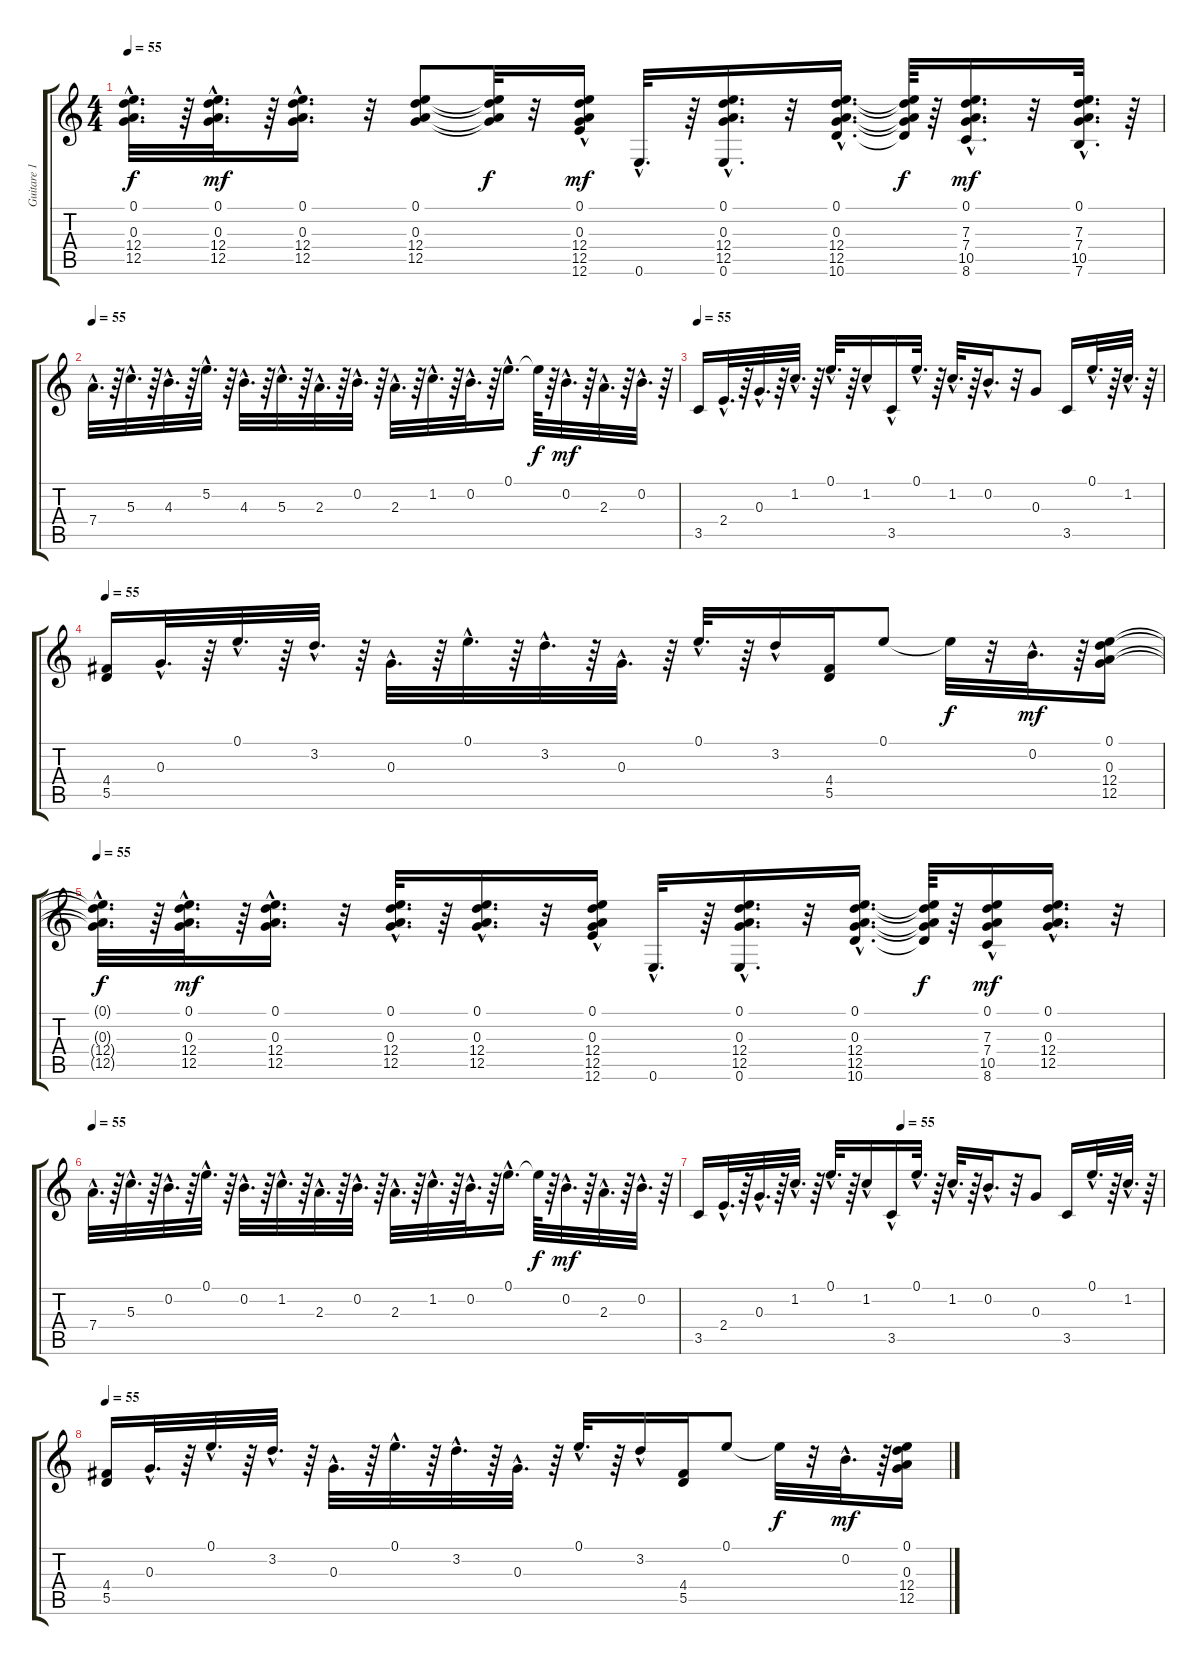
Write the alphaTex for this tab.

\track ("Guitare 1" "Guitare 1") {instrument acousticguitarnylon}
\staff {score tabs}
\tuning (E4 B3 G3 D3 A2 E2) {hide}
\ts (4 4)
\tempo 55
\clef g2
\ks c
(0.1{hac t} 0.3{hac t} 12.4{hac t} 12.5{hac t}).32{d dy f} r.64 (0.1{hac} 0.3{hac} 12.4{hac} 12.5{hac}).32{d dy mf} r.64 (0.1{hac} 0.3{hac} 12.4{hac} 12.5{hac}).16{d} r.32 (0.1 0.3 12.4 12.5).8 (0.1{t} 0.3{t} 12.4{t} 12.5{t}).32{dy f} r.32 (0.1{hac} 0.3{hac} 12.4{hac} 12.5{hac} 12.6{hac}).16{dy mf} 0.6{hac}.32{d} r.64 (0.1{hac} 0.3{hac} 12.4{hac} 12.5{hac} 0.6{hac}).16{d} r.32 (0.1{hac} 0.3{hac} 12.4{hac} 12.5{hac} 10.6{hac}).16{d} (0.1{t} 0.3{t} 12.4{t} 12.5{t} 10.6{t}).64{dy f} r.64 (0.1{hac} 7.3{hac} 7.4{hac} 10.5{hac} 8.6{hac}).16{d dy mf} r.32 (0.1{hac} 7.3{hac} 7.4{hac} 10.5{hac} 7.6{hac}).32{d} r.64 |
\tempo 55
7.4{hac}.32{d} r.64 5.3{hac}.32{d} r.64 4.3{hac}.32{d} r.64 5.2{hac}.32{d} r.64 4.3{hac}.32{d} r.64 5.3{hac}.32{d} r.64 2.3{hac}.32{d} r.64 0.2{hac}.32{d} r.64 2.3{hac}.32{d} r.64 1.2{hac}.32{d} r.64 0.2{hac}.32{d} r.64 0.1{hac}.16{d} 0.1{t}.64{dy f} r.64 0.2{hac}.32{d dy mf} r.64 2.3{hac}.32{d} r.64 0.2{hac}.32{d} r.64 |
\tempo 55
3.5.16 2.4{hac}.32{d} r.64 0.3{hac}.32{d} r.64 1.2{hac}.32{d} r.64 0.1{hac}.32{d} r.64 1.2{hac}.16 3.5{hac}.16 0.1{hac}.32{d} r.64 1.2{hac}.32{d} r.64 0.2{hac}.16{d} r.32 0.3.8 3.5.16 0.1{hac}.32{d} r.64 1.2{hac}.32{d} r.64 |
\tempo 55
(4.4 5.5).16 0.3{hac}.32{d} r.64 0.1{hac}.32{d} r.64 3.2{hac}.32{d} r.64 0.3{hac}.32{d} r.64 0.1{hac}.32{d} r.64 3.2{hac}.32{d} r.64 0.3{hac}.32{d} r.64 0.1{hac}.32{d} r.64 3.2{hac}.16 (4.4 5.5).16 0.1.8 0.1{t}.32{dy f} r.32 0.2{hac}.32{d dy mf} r.64 (0.1 0.3 12.4 12.5).16 |
\tempo 55
(0.1{hac t} 0.3{hac t} 12.4{hac t} 12.5{hac t}).32{d dy f} r.64 (0.1{hac} 0.3{hac} 12.4{hac} 12.5{hac}).32{d dy mf} r.64 (0.1{hac} 0.3{hac} 12.4{hac} 12.5{hac}).16{d} r.32 (0.1{hac} 0.3{hac} 12.4{hac} 12.5{hac}).32{d} r.64 (0.1{hac} 0.3{hac} 12.4{hac} 12.5{hac}).16{d} r.32 (0.1{hac} 0.3{hac} 12.4{hac} 12.5{hac} 12.6{hac}).16 0.6{hac}.32{d} r.64 (0.1{hac} 0.3{hac} 12.4{hac} 12.5{hac} 0.6{hac}).16{d} r.32 (0.1{hac} 0.3{hac} 12.4{hac} 12.5{hac} 10.6{hac}).16{d} (0.1{t} 0.3{t} 12.4{t} 12.5{t} 10.6{t}).64{dy f} r.64 (0.1{hac} 7.3{hac} 7.4{hac} 10.5{hac} 8.6{hac}).16{dy mf} (0.1{hac} 0.3{hac} 12.4{hac} 12.5{hac}).16{d} r.32 |
\tempo 55
7.4{hac}.32{d} r.64 5.3{hac}.32{d} r.64 0.2{hac}.32{d} r.64 0.1{hac}.32{d} r.64 0.2{hac}.32{d} r.64 1.2{hac}.32{d} r.64 2.3{hac}.32{d} r.64 0.2{hac}.32{d} r.64 2.3{hac}.32{d} r.64 1.2{hac}.32{d} r.64 0.2{hac}.32{d} r.64 0.1{hac}.16{d} 0.1{t}.64{dy f} r.64 0.2{hac}.32{d dy mf} r.64 2.3{hac}.32{d} r.64 0.2{hac}.32{d} r.64 |
\tempo (55 0.4375)
3.5.16 2.4{hac}.32{d} r.64 0.3{hac}.32{d} r.64 1.2{hac}.32{d} r.64 0.1{hac}.32{d} r.64 1.2{hac}.16 3.5{hac}.16 0.1{hac}.32{d} r.64 1.2{hac}.32{d} r.64 0.2{hac}.16{d} r.32 0.3.8 3.5.16 0.1{hac}.32{d} r.64 1.2{hac}.32{d} r.64 |
\tempo 55
(4.4 5.5).16 0.3{hac}.32{d} r.64 0.1{hac}.32{d} r.64 3.2{hac}.32{d} r.64 0.3{hac}.32{d} r.64 0.1{hac}.32{d} r.64 3.2{hac}.32{d} r.64 0.3{hac}.32{d} r.64 0.1{hac}.32{d} r.64 3.2{hac}.16 (4.4 5.5).16 0.1.8 0.1{t}.32{dy f} r.32 0.2{hac}.32{d dy mf} r.64 (0.1 0.3 12.4 12.5).16
